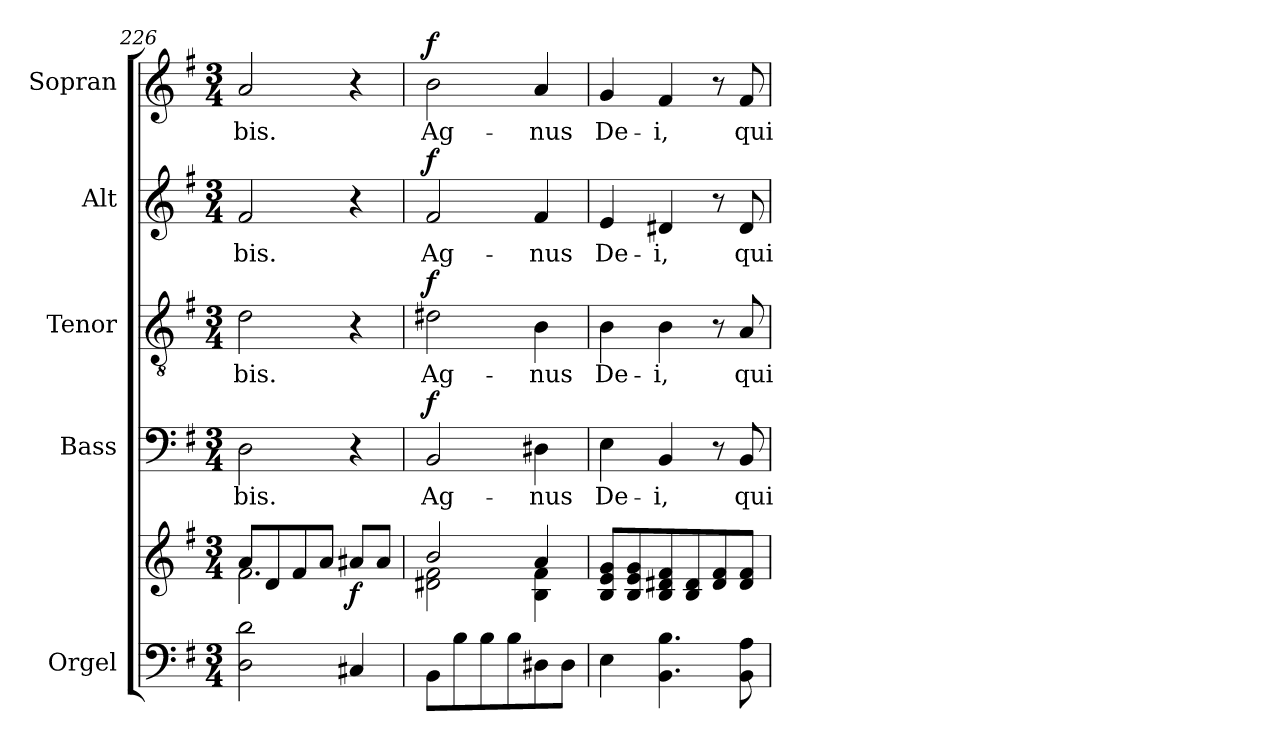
**kern	**kern	**dynam	**kern	**text	**dynam	**kern	**text	**dynam	**kern	**text	**dynam	**kern	**text	**dynam
*part5	*part5	*part5	*part4	*part4	*part4	*part3	*part3	*part3	*part2	*part2	*part2	*part1	*part1	*part1
*staff6	*staff5	*staff5/6	*staff4	*staff4	*staff4	*staff3	*staff3	*staff3	*staff2	*staff2	*staff2	*staff1	*staff1	*staff1
*I"Orgel	*	*	*I"Bass	*	*	*I"Tenor	*	*	*I"Alt	*	*	*I"Sopran	*	*
*I'Org.	*	*	*I'B.	*	*	*I'T.	*	*	*I'A.	*	*	*I'S.	*	*
*clefF4	*clefG2	*	*clefF4	*	*	*clefGv2	*	*	*clefG2	*	*	*clefG2	*	*
*k[f#]	*k[f#]	*	*k[f#]	*	*	*k[f#]	*	*	*k[f#]	*	*	*k[f#]	*	*
*G:	*G:	*	*G:	*	*	*G:	*	*	*G:	*	*	*G:	*	*
*M3/4	*M3/4	*	*M3/4	*	*	*M3/4	*	*	*M3/4	*	*	*M3/4	*	*
=226	=226	=226	=226	=226	=226	=226	=226	=226	=226	=226	=226	=226	=226	=226
*	*^	*	*	*	*	*	*	*	*	*	*	*	*	*
!	!	!	!	!	!LO:LY:b	!	!	!LO:LY:b	!	!	!LO:LY:b	!	!	!LO:LY:b	!
2D\ 2d\	8a/L	2.f#\	.	2D\	-bis.	.	2d\	-bis.	.	2f#/	-bis.	.	2a/	-bis.	.
.	8d/	.	.	.	.	.	.	.	.	.	.	.	.	.	.
.	8f#/	.	.	.	.	.	.	.	.	.	.	.	.	.	.
.	8a/J	.	.	.	.	.	.	.	.	.	.	.	.	.	.
!	!	!	!LO:DY:b	!	!	!	!	!	!	!	!	!	!	!	!
4C#X/	8a#X/L	.	f	4r	.	.	4r	.	.	4r	.	.	4r	.	.
.	8a#/J	.	.	.	.	.	.	.	.	.	.	.	.	.	.
=227	=227	=227	=227	=227	=227	=227	=227	=227	=227	=227	=227	=227	=227	=227	=227
!	!	!	!	!	!LO:LY:b	!LO:DY:a	!	!LO:LY:b	!LO:DY:a	!	!LO:LY:b	!LO:DY:a	!	!LO:LY:b	!LO:DY:a
8BB\L	2b/	2d#X\ 2f#\	.	2BB/	Ag-	f	2d#X\	Ag-	f	2f#/	Ag-	f	2b\	Ag-	f
8B\	.	.	.	.	.	.	.	.	.	.	.	.	.	.	.
8B\	.	.	.	.	.	.	.	.	.	.	.	.	.	.	.
8B\	.	.	.	.	.	.	.	.	.	.	.	.	.	.	.
!	!	!	!	!	!LO:LY:b	!	!	!LO:LY:b	!	!	!LO:LY:b	!	!	!LO:LY:b	!
8D#X\	4a/	4B\ 4f#\	.	4D#X\	-nus	.	4B\	-nus	.	4f#/	-nus	.	4a/	-nus	.
8D#\J	.	.	.	.	.	.	.	.	.	.	.	.	.	.	.
*	*v	*v	*	*	*	*	*	*	*	*	*	*	*	*	*
=228	=228	=228	=228	=228	=228	=228	=228	=228	=228	=228	=228	=228	=228	=228
!	!	!	!	!LO:LY:b	!	!	!LO:LY:b	!	!	!LO:LY:b	!	!	!LO:LY:b	!
4E\	8B/ 8e/ 8g/L	.	4E\	De-	.	4B\	De-	.	4e/	De-	.	4g/	De-	.
.	8B/ 8e/ 8g/	.	.	.	.	.	.	.	.	.	.	.	.	.
!	!	!	!	!LO:LY:b	!	!	!LO:LY:b	!	!	!LO:LY:b	!	!	!LO:LY:b	!
4.BB\ 4.B\	8B/ 8d#X/ 8f#/	.	4BB/	-i,	.	4B\	-i,	.	4d#X/	-i,	.	4f#/	-i,	.
.	8B/ 8d#/	.	.	.	.	.	.	.	.	.	.	.	.	.
.	8d#/ 8f#/	.	8r	.	.	8r	.	.	8r	.	.	8r	.	.
!	!	!	!	!LO:LY:b	!	!	!LO:LY:b	!	!	!LO:LY:b	!	!	!LO:LY:b	!
8BB\ 8A\	8d#/ 8f#/J	.	8BB/	qui	.	8A/	qui	.	8d#/	qui	.	8f#/	qui	.
=	=	=	=	=	=	=	=	=	=	=	=	=	=	=
*-	*-	*-	*-	*-	*-	*-	*-	*-	*-	*-	*-	*-	*-	*-
